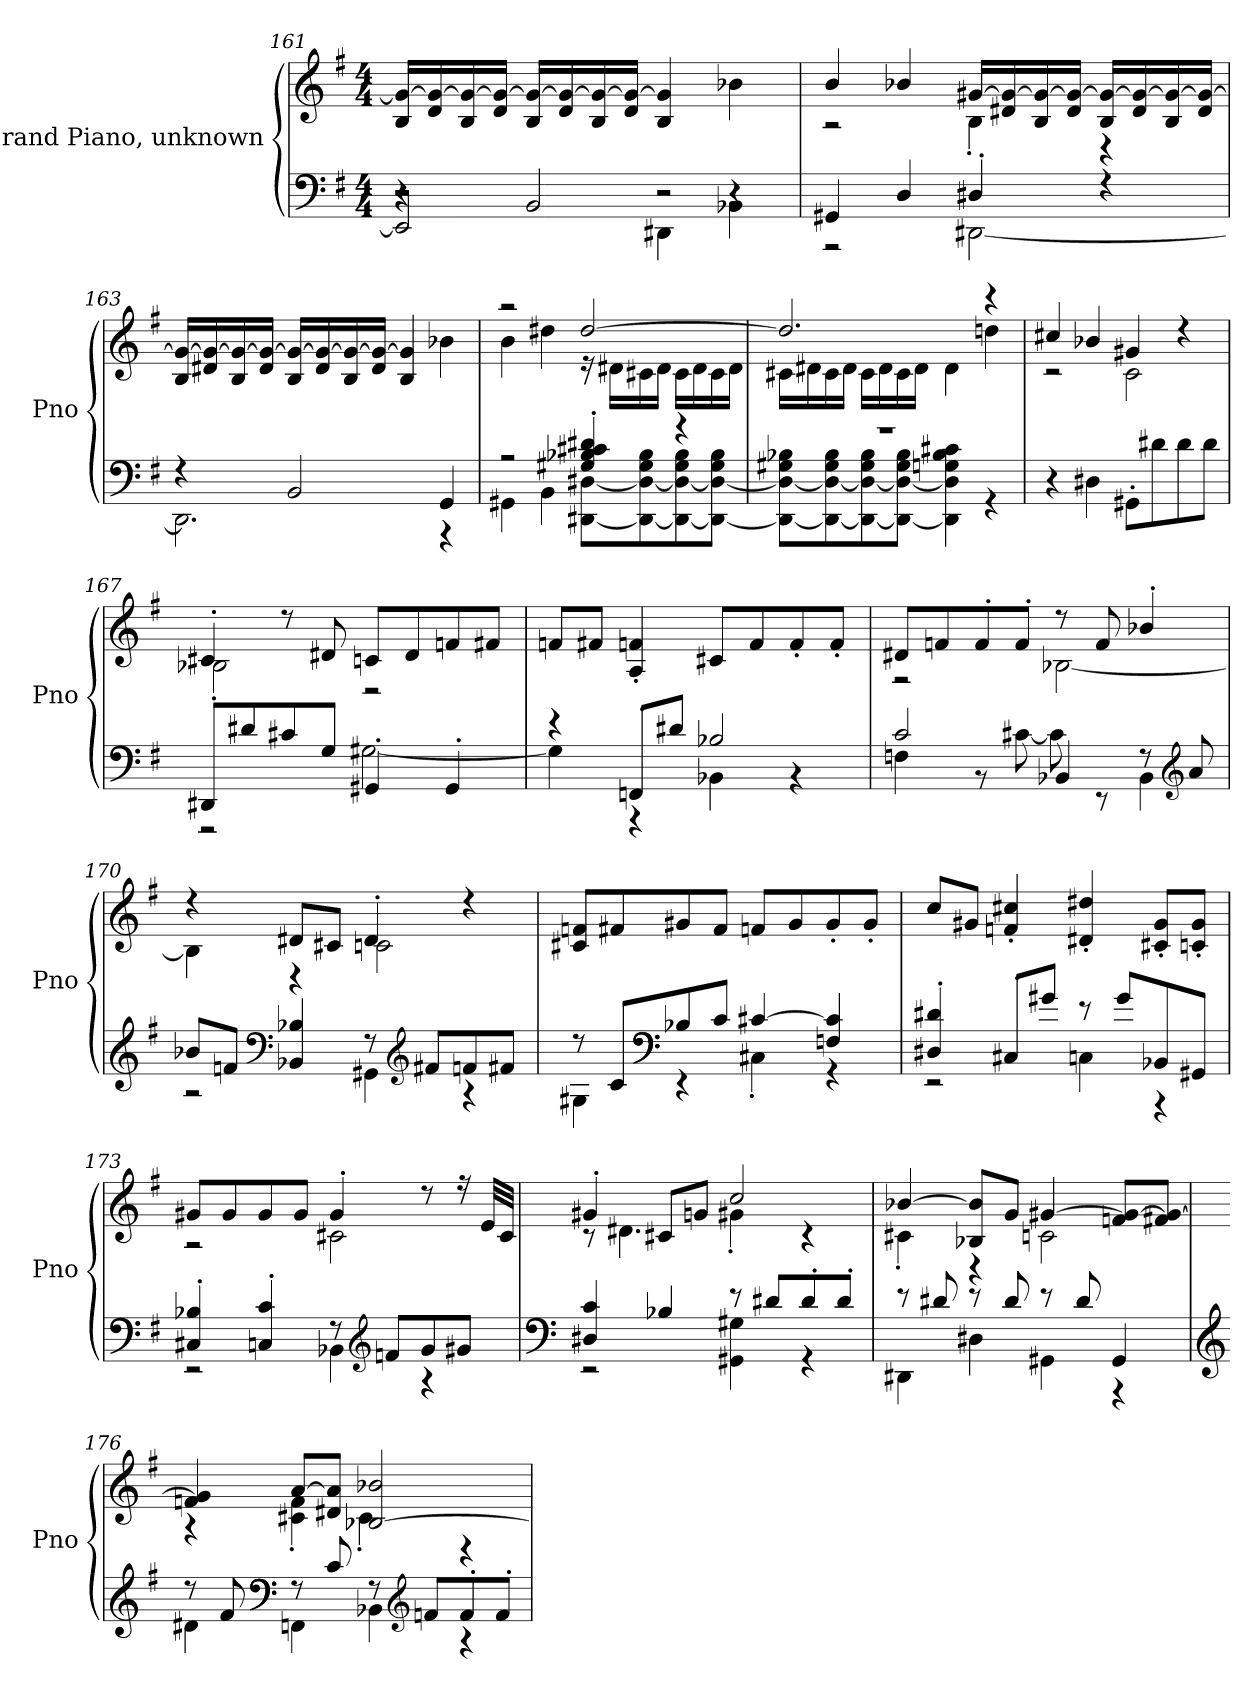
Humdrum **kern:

**kern	**kern
*part1	*part1
*staff2	*staff1
*I"Grand Piano, unknown	*
*I'Pno	*
*clefF4	*clefG2
*k[f#]	*k[f#]
*M4/4	*M4/4
=161	=161
*^	*
*	*^	*
4r	2r	2EE/]	16B/ 16g#/_LL
.	.	.	16d/ 16g#/_
.	.	.	16B/ 16g#/_
.	.	.	16d/ 16g#/_JJ
2BB/	.	.	16B/ 16g#/_LL
.	.	.	16d/ 16g#/_
.	.	.	16B/ 16g#/_
.	.	.	16d/ 16g#/_JJ
.	4DD#X\	2r	4B/ 4g#/]
4r	4BB-X\	.	4b-X\
*	*v	*v	*
!!LO:LB:g=z
=162	=162	=162
*	*	*^
4GG#X/	2r	4b/	2r
4D/	.	4b-X/	.
4D#X'/	[2DD#X\	[16g#X/LL	4B'\
.	.	16d#X/ 16g#/_	.
.	.	16B/ 16g#/_	.
.	.	16d#/ 16g#/_JJ	.
4r	.	16B/ 16g#/_LL	4r
.	.	16d#/ 16g#/_	.
.	.	16B/ 16g#/_	.
.	.	16d#/ 16g#/_JJ	.
*	*	*v	*v
=163	=163	=163
4r	2.DD#\]	16B/ 16g#/_LL
.	.	16d#X/ 16g#/_
.	.	16B/ 16g#/_
.	.	16d#/ 16g#/_JJ
2BB/	.	16B/ 16g#/_LL
.	.	16d#/ 16g#/_
.	.	16B/ 16g#/_
.	.	16d#/ 16g#/_JJ
.	.	4B/ 4g#/]
4GG/	4r	4b-X\
!!LO:LB:g=z
=164	=164	=164
*	*	*^
2r	4GG#X\	2r	4b\
.	4BB\	.	4dd#X\
4G#X/' 4B-X/' 4c#X/' 4d#X/'	[8DD#X\ [8D#X\L	[2dd#/	16r
.	.	.	16d#X\LL
.	8DD#\_ 8D#\_ 8G#\ 8B-\	.	16c#X\
.	.	.	16d#\JJ
4r	8DD#\_ 8D#\_ 8G#\ 8B-\	.	16c#\LL
.	.	.	16d#\
.	8DD#\_ 8D#\_ 8G#\ 8B-\J	.	16c#\
.	.	.	16d#\JJ
=165	=165	=165	=165
1r	8DD#\_ 8D#\_ 8G#X\ 8B-X\L	2.dd#/]	16c#X\LL
.	.	.	16d#X\
.	8DD#\_ 8D#\_ 8G#\ 8B-\	.	16c#\
.	.	.	16d#\JJ
.	8DD#\_ 8D#\_ 8G#\ 8B-\	.	16c#\LL
.	.	.	16d#\
.	8DD#\_ 8D#\_ 8G#\ 8B-\J	.	16c#\
.	.	.	16d#\JJ
.	4DD#\] 4D#\] 4Gn\ 4B-\ 4c#X\	.	4d#\
.	4r	4r	4ddn\
*v	*v	*	*
=166	=166	=166
4r	4cc#X/	2r
4D#X\	4b-X/	.
8GG#X'\L	4g#X/	2c\
8d#X\	.	.
8d#\	4r	.
8d#\J	.	.
!!LO:LB:g=z	!!
=167	=167	=167
*^	*	*
8DD#X'/L	2r	4c#X'/	2B-X\
8d#X/	.	.	.
8c#X/	.	8r	.
8G/J	.	8d#X/	.
4GG#X'/	[2G#X\	8cn/L	2r
.	.	8d#/	.
4GG#'/	.	8fn/	.
.	.	8f#X/J	.
*	*	*v	*v
=168	=168	=168
4r	4G#\]	8fn/L
.	.	8f#X/J
8FFn'/L	4r	4A/' 4fn/'
8d#X/J	.	.
2B-X/	4BB-X\	8c#X/L
.	.	8f/
.	4r	8f'/
.	.	8f'/J
=169	=169	=169
*	*	*^
2c/	4Fn\	8d#X/L	2r
.	.	8fn/	.
.	8r	8f'/	.
.	[8c#X\	8f'/J	.
4BB-X/	8c#\]	8r	[2B-X\
.	8r	8f/	.
8r	4BB-\	4b-X'/	.
*clefG2	*	*	*
8a/	.	.	.
!!LO:LB:g=z	!!
=170	=170	=170	=170
8b-X/L	2r	4r	4B-\]
8fn/J	.	.	.
*clefF4	*	*	*
4BB-X/ 4B-X/	.	8d#X/L	4r
.	.	8c#X/J	.
8r	4GG#X\	4d#'/	2cn\
*clefG2	*	*	*
8f#X/L	.	.	.
8fn/	4r	4r	.
8f#X/J	.	.	.
*	*	*v	*v
=171	=171	=171
8r	4G#X\	8c#X/ 8fn/L
8c/L	.	8f#X/
*clefF4	*	*
8B-X/	4r	8g#X/
8c/J	.	8f#/J
[4c#X/	4C#X'\	8fn/L
.	.	8g#/
4Fn/ 4c#/]	4r	8g#'/
.	.	8g#'/J
=172	=172	=172
4D#X/' 4d#X/'	2r	8cc/L
.	.	8g#X/J
8C#X'/L	.	4fn/' 4cc#X/'
8g#X/J	.	.
8r	4Cn\	4d#X/' 4dd#X/'
8g#/L	.	.
8BB-X/	4r	8c#X/' 8g#/'L
8GG#X/J	.	8cn/' 8g#/'J
!!LO:PB:g=z
=173	=173	=173
*	*	*^
4C#X/' 4B-X/'	2r	8g#X/L	2r
.	.	8g#/	.
4Cn/' 4c/'	.	8g#/	.
.	.	8g#/J	.
8r	4BB-X\	4g#'/	2c#X\
*clefG2	*	*	*
8fn/L	.	.	.
8g/	4r	8r	.
8g#X/J	.	16r	.
.	.	32e/LLL	.
.	.	32c#/JJJ	.
=174	=174	=174	=174
*clefF4	*	*	*
4D#X/ 4c/	2r	4g#X'/	8r
.	.	.	4.d#X\
4B-X/	.	8c#X/L	.
.	.	8gn/J	.
8r	4GG#X\ 4G#X\	2cc/	4g#X'\
8d#X/L	.	.	.
8d#'/	4r	.	4r
8d#'/J	.	.	.
=175	=175	=175	=175
8r	4DD#X\	[4b-X/	4c#X'\
8d#X/	.	.	.
8r	4D#X\	8B-X/ 8b-/]L	4r
8d#/	.	8g/J	.
8r	4GG#X\	[4g#X/	2cn\
8d#/	.	.	.
4GG#/	4r	8fn/ 8g#/_L	.
.	.	8f#X/ 8g#/_J	.
!!LO:LB:g=z	!!
=176	=176	=176	=176
*clefG2	*	*	*
8r	4d#X\	4fn/ 4g#/]	4r
8f#/	.	.	.
*clefF4	*	*	*
8r	4FFn\	[8a/L	4c#X\' 4f\'
8c/	.	8d#X/ 8a/]J	.
8r	4BB-X\	[2B-X/ 2b-X/	4c#'\
*clefG2	*	*	*
8fn/L	.	.	.
8f'/	4r	.	4r
8f'/J	.	.	.
*v	*v	*	*
*	*v	*v
=	=
*-	*-
